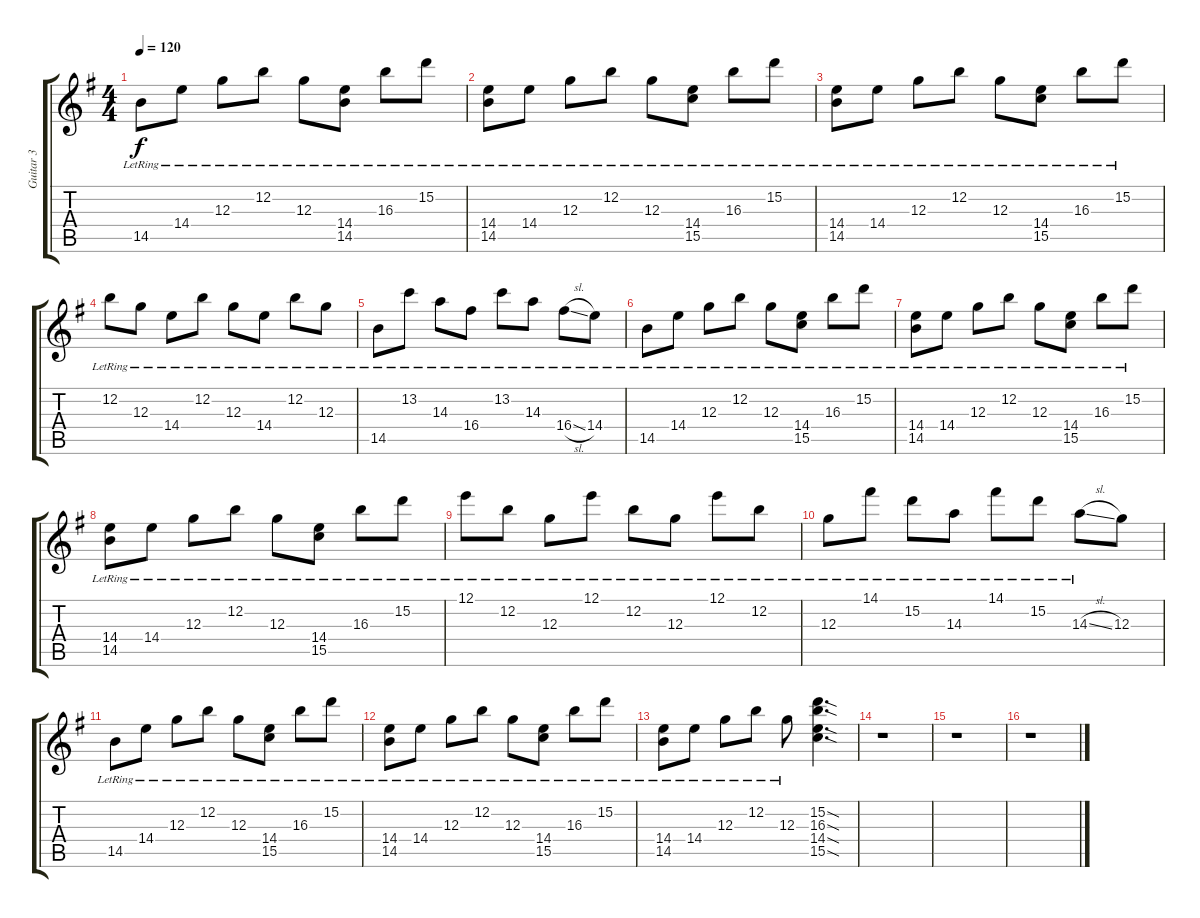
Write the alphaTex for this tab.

\track ("Guitar 3" "Guitar 3") {instrument electricguitarclean}
\staff {score tabs}
\tuning (E4 B3 G3 D3 A2 E2) {hide}
\ts (4 4)
\tempo 120
\clef g2
\ks g
14.5{lr}.8{dy f} 14.4{lr}.8 12.3{lr}.8 12.2{lr}.8 12.3{lr}.8 (14.4{lr} 14.5{lr}).8 16.3{lr}.8 15.2{lr}.8 |
(14.4{lr} 14.5{lr}).8 14.4{lr}.8 12.3{lr}.8 12.2{lr}.8 12.3{lr}.8 (14.4{lr} 15.5{lr}).8 16.3{lr}.8 15.2{lr}.8 |
(14.4{lr} 14.5{lr}).8 14.4{lr}.8 12.3{lr}.8 12.2{lr}.8 12.3{lr}.8 (14.4{lr} 15.5{lr}).8 16.3{lr}.8 15.2{lr}.8 |
12.2{lr}.8 12.3{lr}.8 14.4{lr}.8 12.2{lr}.8 12.3{lr}.8 14.4{lr}.8 12.2{lr}.8 12.3{lr}.8 |
14.5{lr}.8 13.2{lr}.8 14.3{lr}.8 16.4{lr}.8 13.2{lr}.8 14.3{lr}.8 16.4{sl lr}.8 14.4{lr}.8 |
14.5{lr}.8 14.4{lr}.8 12.3{lr}.8 12.2{lr}.8 12.3{lr}.8 (14.4{lr} 15.5{lr}).8 16.3{lr}.8 15.2{lr}.8 |
(14.4{lr} 14.5{lr}).8 14.4{lr}.8 12.3{lr}.8 12.2{lr}.8 12.3{lr}.8 (14.4{lr} 15.5{lr}).8 16.3{lr}.8 15.2{lr}.8 |
(14.4{lr} 14.5{lr}).8 14.4{lr}.8 12.3{lr}.8 12.2{lr}.8 12.3{lr}.8 (14.4{lr} 15.5{lr}).8 16.3{lr}.8 15.2{lr}.8 |
12.1{lr}.8 12.2{lr}.8 12.3{lr}.8 12.1{lr}.8 12.2{lr}.8 12.3{lr}.8 12.1{lr}.8 12.2{lr}.8 |
12.3{lr}.8 14.1{lr}.8 15.2{lr}.8 14.3{lr}.8 14.1{lr}.8 15.2{lr}.8 14.3{sl lr}.8 12.3.8 |
14.5{lr}.8 14.4{lr}.8 12.3{lr}.8 12.2{lr}.8 12.3{lr}.8 (14.4{lr} 15.5{lr}).8 16.3{lr}.8 15.2{lr}.8 |
(14.4{lr} 14.5{lr}).8 14.4{lr}.8 12.3{lr}.8 12.2{lr}.8 12.3{lr}.8 (14.4{lr} 15.5{lr}).8 16.3{lr}.8 15.2{lr}.8 |
(14.4{lr} 14.5{lr}).8 14.4{lr}.8 12.3{lr}.8 12.2{lr}.8 12.3{lr}.8 (15.2{sod} 16.3{sod} 14.4{sod} 15.5{sod}).4{d} |
r.1 |
r.1 |
r.1
